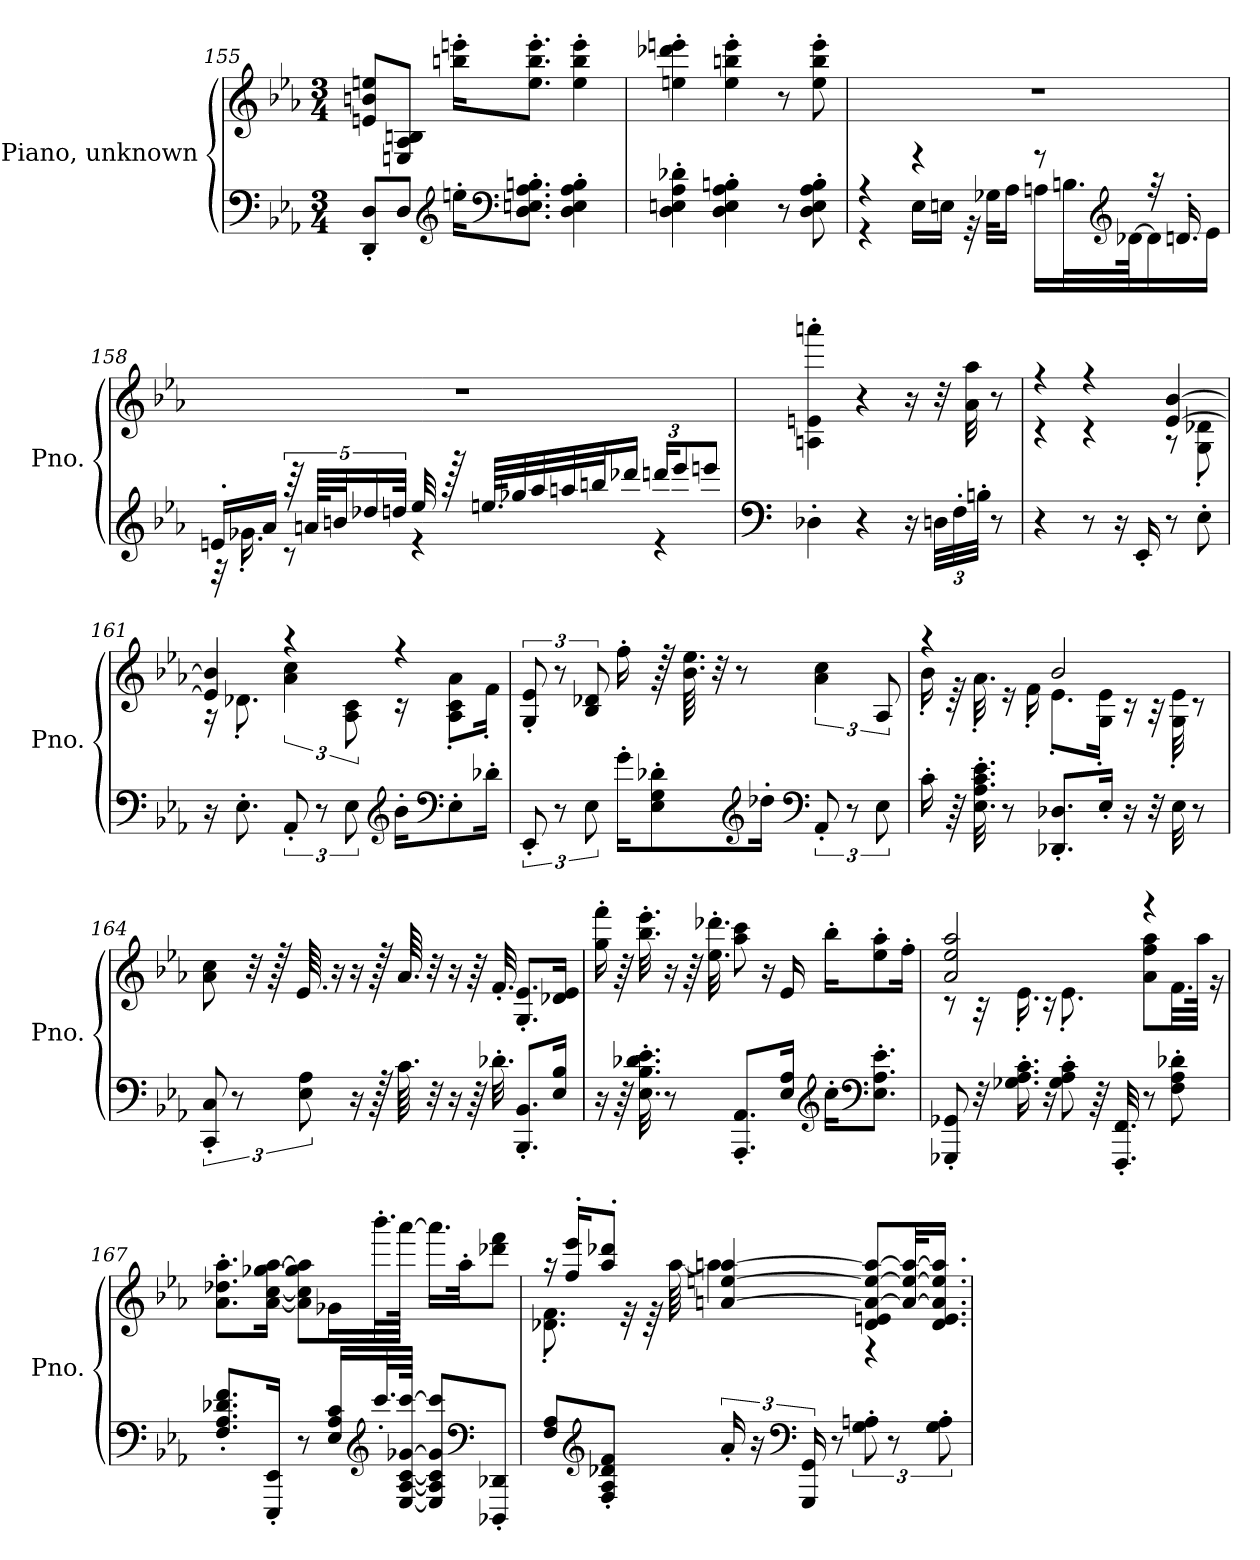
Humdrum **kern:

**kern	**kern
*part1	*part1
*staff2	*staff1
*I"Piano, unknown	*
*I'Pno.	*
!!LO:LB:g=z
*clefF4	*clefG2
*k[b-e-a-]	*k[b-e-a-]
*M3/4	*M3/4
=155	=155
8DD/' 8D/'L	8en/ 8bn/ 8een/L
8D/J	8En/ 8A-/ 8Bn/J
*clefG2	*
16een'\KL	16bbn\' 16eeen\'KL
*clefF4	*
8.D\' 8.En\' 8.A-\' 8.Bn\'J	8.ee\' 8.bb\' 8.eee\'J
4D\' 4E\' 4A-\' 4B\'	4ee\' 4bb\' 4eee\'
=156	=156
4D\' 4En\' 4A-\' 4d-X\'	4een\' 4ddd-X\' 4eeen\'
4D\' 4E\' 4A-\' 4Bn\'	4ee\' 4bbn\' 4eee\'
8r	8r
8D\' 8E\' 8A-\' 8B\'	8ee\' 8bb\' 8eee\'
=157	=157
*^	*
4r	4r	2.r
4r	16E-\LL	.
.	16En\JJ	.
.	32r	.
.	32G-X\KLL	.
.	16A-\JJ	.
8r	16An\LL	.
.	32.Bn\L	.
*clefG2	*	*
.	[64d-X\JK	.
32r	16d-\]	.
16.dn'/	.	.
.	16e-\JJ	.
!!LO:PB:g=z
=158	=158	=158
16en'/LL	32r	2.r
.	16.g-X'\	.
16a-/JJ	.	.
80r	8r	.
80an/KLLL	.	.
40bn/J	.	.
20dd-X/	.	.
40ddn/JJk	.	.
32ee-/	4r	.
128r	.	.
64.een/KLLL	.	.
32gg-X/	.	.
32aa-/	.	.
32aan/	.	.
32bbn/J	.	.
16ddd-X/JJ	.	.
*Xbrackettup	*	*
24dddn/KL	4r	.
12eee-/	.	.
8eeen/J	.	.
*v	*v	*
=159	=159
*clefF4	*
4D-X'\	4An\' 4en\' 4aaan\'
4r	4r
16r	16r
48Dn\LLL	32r
48F'\	.
.	32a-\ 32aa-\
48Bn'\JJJ	.
8r	8r
!!LO:LB:g=z
=160	=160
*	*^
4r	4r	4r
8r	4r	4r
16r	.	.
16EE-'/	.	.
8r	[4e-/ [4b-/	8r
8E-'\	.	8G\' 8d-X\'
=161	=161	=161
16r	4e-/] 4b-/]	16r
8.E-'\	.	8.d-X'\
*brackettup	*	*
12AA-'/	4r	6a-\ 6cc\
12r	.	.
12E-\	.	12A-\ 12c\
*clefG2	*	*
16b-'\KL	4r	16r
*clefF4	*	*
8E-'\	.	8A-\' 8c\' 8a-\'L
16d-X'\Jk	.	16f'\Jk
*	*v	*v
=162	=162
12EE-'/	12G/' 12e-/'
12r	12r
12E-\	12B-/ 12d-X/
16g'\KL	16ff'\
8E-\' 8G\' 8d-X\'	128r
.	64.b-\ 64.ee-\
.	32r
.	8r
*clefG2	*
16dd-X'\Jk	.
*clefF4	*
12AA-'/	6a-\ 6cc\
12r	.
12E-\	12A-/
!!LO:LB:g=z
=163	=163
*	*^
16c'\	4r	16b-'\
64r	.	64r
32.E-\' 32.A-\' 32.c\' 32.e-\'	.	32.a-'\
8r	.	16r
.	.	16f'\
8.DD-X/' 8.D-X/'L	2b-/	8.e-'\L
16E-'/Jk	.	16G\' 16e-\'Jk
16r	.	16r
32r	.	32r
32E-\	.	32G\' 32e-\'
8r	.	8r
*	*v	*v
=164	=164
12CC/' 12C/'	8a-\ 8cc\
12r	.
.	32r
.	128r
.	64.e-/
12E-\ 12A-\	.
.	16r
16r	16r
128r	128r
64.c\	64.a-/
32r	32r
16r	16r
64r	64r
32.d-X'\	32.f'/
8.BBB-/' 8.BB-/'L	8.G/' 8.e-/'L
16E-/ 16B-/Jk	16d-X/ 16e-/Jk
!!LO:LB:g=z
=165	=165
16r	16gg\' 16fff\'
64r	64r
32.E-\' 32.B-\' 32.d-X\' 32.e-\'	32.bb-\' 32.eee-\'
8r	16r
.	64r
.	32.ee-\' 32.ddd-X\'
8.AAA-/' 8.AA-/'L	8aa-\ 8ccc\
.	16r
16E-/ 16A-/Jk	16e-/
*clefG2	*
16cc'\KL	16bb-'\KL
*clefF4	*
8.E-\' 8.A-\' 8.e-\'J	8ee-\' 8aa-\'
.	16ff'\Jk
=166	=166
*	*^
8GGG-X/' 8GG-X/'	2a-/ 2ee-/ 2aa-/	8r
32r	.	32r
16.G-X\' 16.A-\' 16.c\'	.	16.e-'\
16r	.	16r
8G-\' 8A-\' 8c\'	.	8.e-'\
64r	.	.
32.FFF/' 32.FF/'	.	.
8r	4r	8a-\ 8ff\ 8aa-\L
8F\' 8A-\' 8d-X\'	.	32.f\LL
.	.	64aa-\JJJk
.	.	16r
*	*v	*v
!!LO:LB:g=z
=167	=167
8.F/' 8.A-/' 8.d-X/' 8.f/'L	8.a-\' 8.dd-X\' 8.aa-\'L
16EEE-/' 16EE-/'Jk	[16a-\ [16cc\ [16gg-X\ [16aa-\Jk
8r	8a-\] 8cc\] 8gg-\] 8aa-\]L
16E-/ 16A-/ 16c/LL	16g-X\L
*clefG2	*
32.ccc'/L	32.bbb-'\L
[64E-/ [64A-/ [64c/ [64g-X/ [64ccc/JJJk	[64aaa-\JJJk
8E-/] 8A-/] 8c/] 8g-/] 8ccc/]L	16.aaa-\LL]
.	32aa-'\JK
*clefF4	*
8DDD-X/' 8DD-X/'J	8ddd-X\ 8fff\J
=168	=168
*	*^
8F/ 8A-/L	16r	8.d-X\' 8.f\'
.	16ff/' 16eee-/'KL	.
*clefG2	*	*
8F/' 8A-/' 8d-X/' 8f/'J	8aa-/' 8ddd-X/'J	.
.	.	32r
.	.	64r
.	.	[64aa-\
24a-'/	[4an/ [4een/ [4aan/	4aa-\]
24r	.	.
*clefF4	*	*
24GGG/ 24GG/	.	.
8r	.	.
12G\' 12An\'	8d-/ 8en/ 8a/_ 8ee/_ 8aa/_L	4r
12r	.	.
.	32a/_ 32ee/_ 32aa/_KL	.
.	16.d-/ 16.e/ 16.a/] 16.ee/] 16.aa/]JJ	.
12G\' 12A\'	.	.
*	*v	*v
=	=
*-	*-
